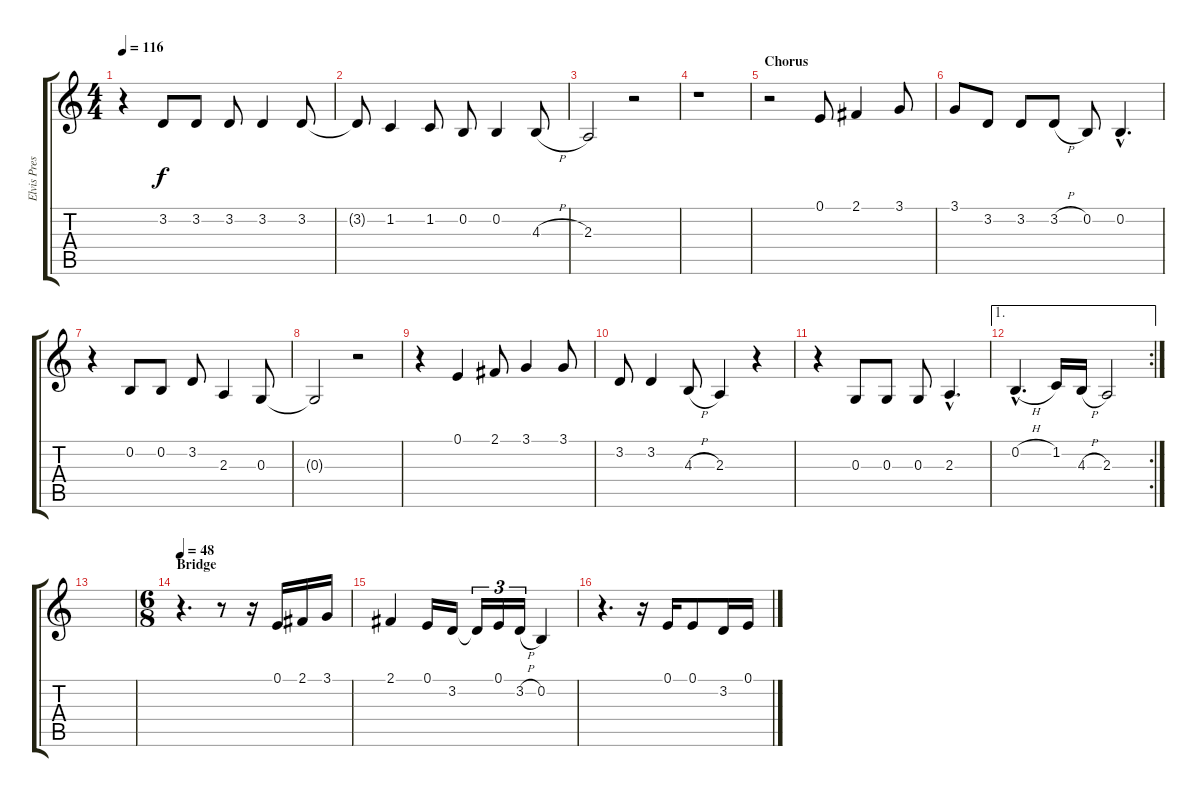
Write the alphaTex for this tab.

\track ("Elvis Presley" "Elvis Pres") {instrument honkytonkpiano}
\staff {score tabs}
\tuning (E4 B3 G3 D3 A2 E2) {hide}
\ts (4 4)
\tempo 116
\clef g2
\ks c
r.4{dy f} 3.2.8 3.2.8 3.2.8 3.2.4 3.2.8 |
3.2{t}.8 1.2.4 1.2.8 0.2.8 0.2.4 4.3{h}.8 |
2.3.2 r.2 |
r.1 |
\section ("" "Chorus")
r.2 0.1.8 2.1.4 3.1.8 |
3.1.8 3.2.8 3.2.8 3.2{h}.8 0.2.8 0.2{hac}.4{d} |
r.4 0.2.8 0.2.8 3.2.8 2.3.4 0.3.8 |
0.3{t}.2 r.2 |
r.4 0.1.4 2.1.8 3.1.4 3.1.8 |
3.2.8 3.2.4 4.3{h}.8 2.3.4 r.4 |
r.4 0.3.8 0.3.8 0.3.8 2.3{hac}.4{d} |
\ae 1
\rc 2
0.2{h hac}.4{d} 1.2.16 4.3{h}.16 2.3.2 |
|
\ts (6 8)
\section ("" "Bridge")
\tempo 48
r.4{d} r.8 r.16 0.1.16 2.1.16 3.1.16 |
2.1.4 0.1.16 3.2.16 3.2{t}.16{tu (3 2)} 0.1.16{tu (3 2)} 3.2{h}.16{tu (3 2)} 0.2.4 |
r.4{d} r.16 0.1.16 0.1.8 3.2.16 0.1.16
